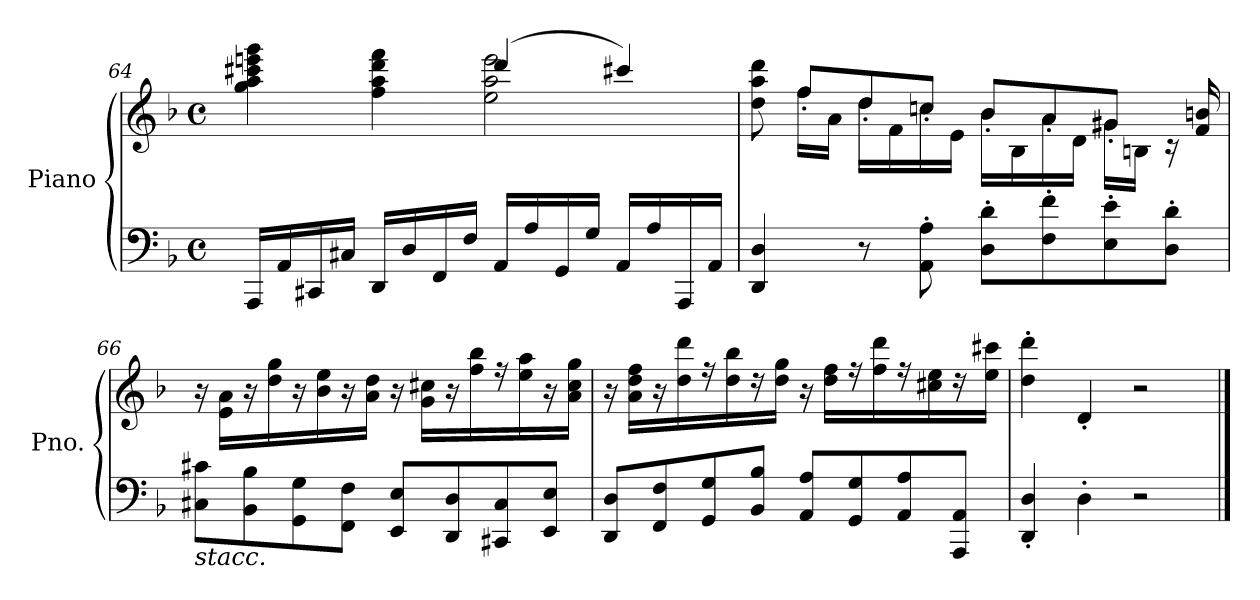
**kern	**kern
*part1	*part1
*staff2	*staff1
*I"Piano	*
*I'Pno.	*
*clefF4	*clefG2
*k[b-]	*k[b-]
*M4/4	*M4/4
*met(c)	*met(c)
=64	=64
*	*^
16AAA/LL	4gg\ 4aa\ 4ccc#X\ 4eeen\ 4ggg\	2ryy
16AA/	.	.
16CC#X/	.	.
16C#X/JJ	.	.
16DD/LL	4ff\ 4aa\ 4ddd\ 4fff\	.
16D/	.	.
16FF/	.	.
16F/JJ	.	.
16AA/LL	(>4ddd/	2ee\ 2aa\ 2eee\
16A/	.	.
16GG/	.	.
16G/JJ	.	.
16AA/LL	4ccc#X/)	.
16A/	.	.
16AAA/	.	.
16AA/JJ	.	.
=65	=65	=65
4DD/ 4D/	8dd\ 8aa\ 8ddd\	8ryy
.	16ff\LL	8ff'/L
.	16a\JJ	.
8r	16dd\LL	8dd'/
.	16f\	.
8AA\' 8A\'	16ccn\	8cc'/J
.	16e\JJ	.
8D\' 8d\'L	16b-\LL	8b-'/L
.	16B-\	.
8F\' 8f\'	16a\	8a'/
.	16d\JJ	.
8E\' 8e\'	16g#X\LL	8g#'/J
.	16Bn\JJ	.
8D\' 8d\'J	16rc	8ryy
.	16f/ 16bn/	.
*	*v	*v
!!LO:LB:g=z
=66	=66
!LO:TX:b:i:t=stacc.	!
8C#X\ 8c#X\L	16r
.	16e\ 16a\LL
8BB-\ 8B-\	16r
.	16dd\ 16gg\
8GG\ 8G\	16r
.	16b-\ 16ee\
8FF\ 8F\J	16r
.	16a\ 16dd\JJ
8EE/ 8E/L	16r
.	16g\ 16cc#X\LL
8DD/ 8D/	16r
.	16ff\ 16bb-\
8CC#X/ 8C#/	16r
.	16ee\ 16aa\
8EE/ 8E/J	16r
.	16a\ 16cc#\ 16gg\JJ
=67	=67
8DD/ 8D/L	16r
.	16a\ 16dd\ 16ff\LL
8FF/ 8F/	16r
.	16dd\ 16ddd\
8GG/ 8G/	16r
.	16dd\ 16bb-\
8BB-/ 8B-/J	16r
.	16dd\ 16gg\JJ
8AA/ 8A/L	16r
.	16dd\ 16ff\LL
8GG/ 8G/	16r
.	16ff\ 16ddd\
8AA/ 8A/	16r
.	16cc#X\ 16ee\
8AAA/ 8AA/J	16r
.	16ee\ 16ccc#X\JJ
=68	=68
4DD/' 4D/'	4dd\' 4ddd\'
4D'\	4d'/
2r	2r
==	==
*-	*-
